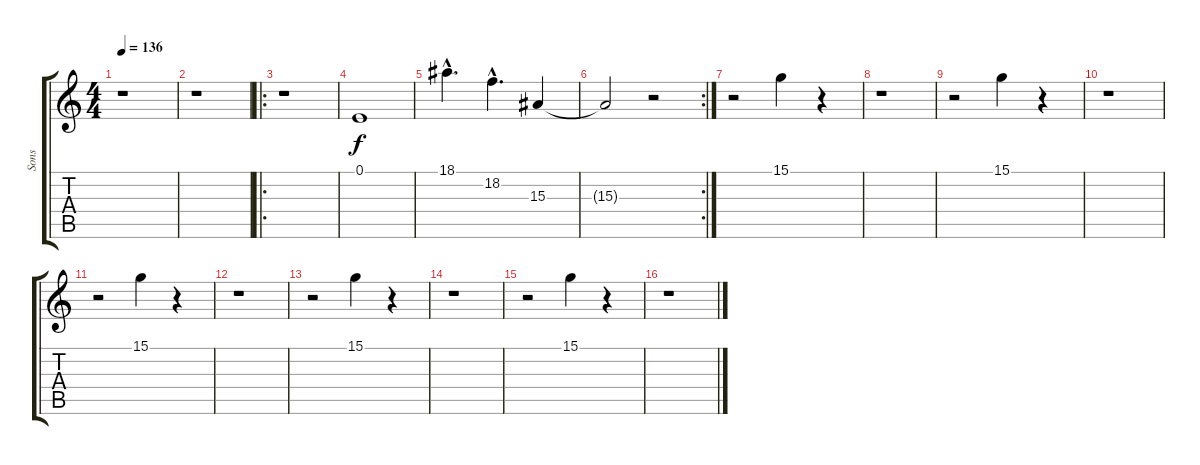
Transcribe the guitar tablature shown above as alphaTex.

\track ("Sons" "Sons") {instrument flute}
\staff {score tabs}
\tuning (E4 B3 G3 D3 A2 E2) {hide}
\ts (4 4)
\tempo 136
\clef g2
\ks c
r.1{dy f} |
r.1 |
\ro
r.1 |
0.1.1{volume 16 instrument reversecymbal} |
18.1{hac}.4{d volume 14 instrument flute} 18.2{hac}.4{d} 15.3.4 |
\rc 2
15.3{t}.2 r.2 |
r.2 15.1.4 r.4 |
r.1 |
r.2 15.1.4 r.4 |
r.1 |
r.2 15.1.4 r.4 |
r.1 |
r.2 15.1.4 r.4 |
r.1 |
r.2 15.1.4 r.4 |
r.1
